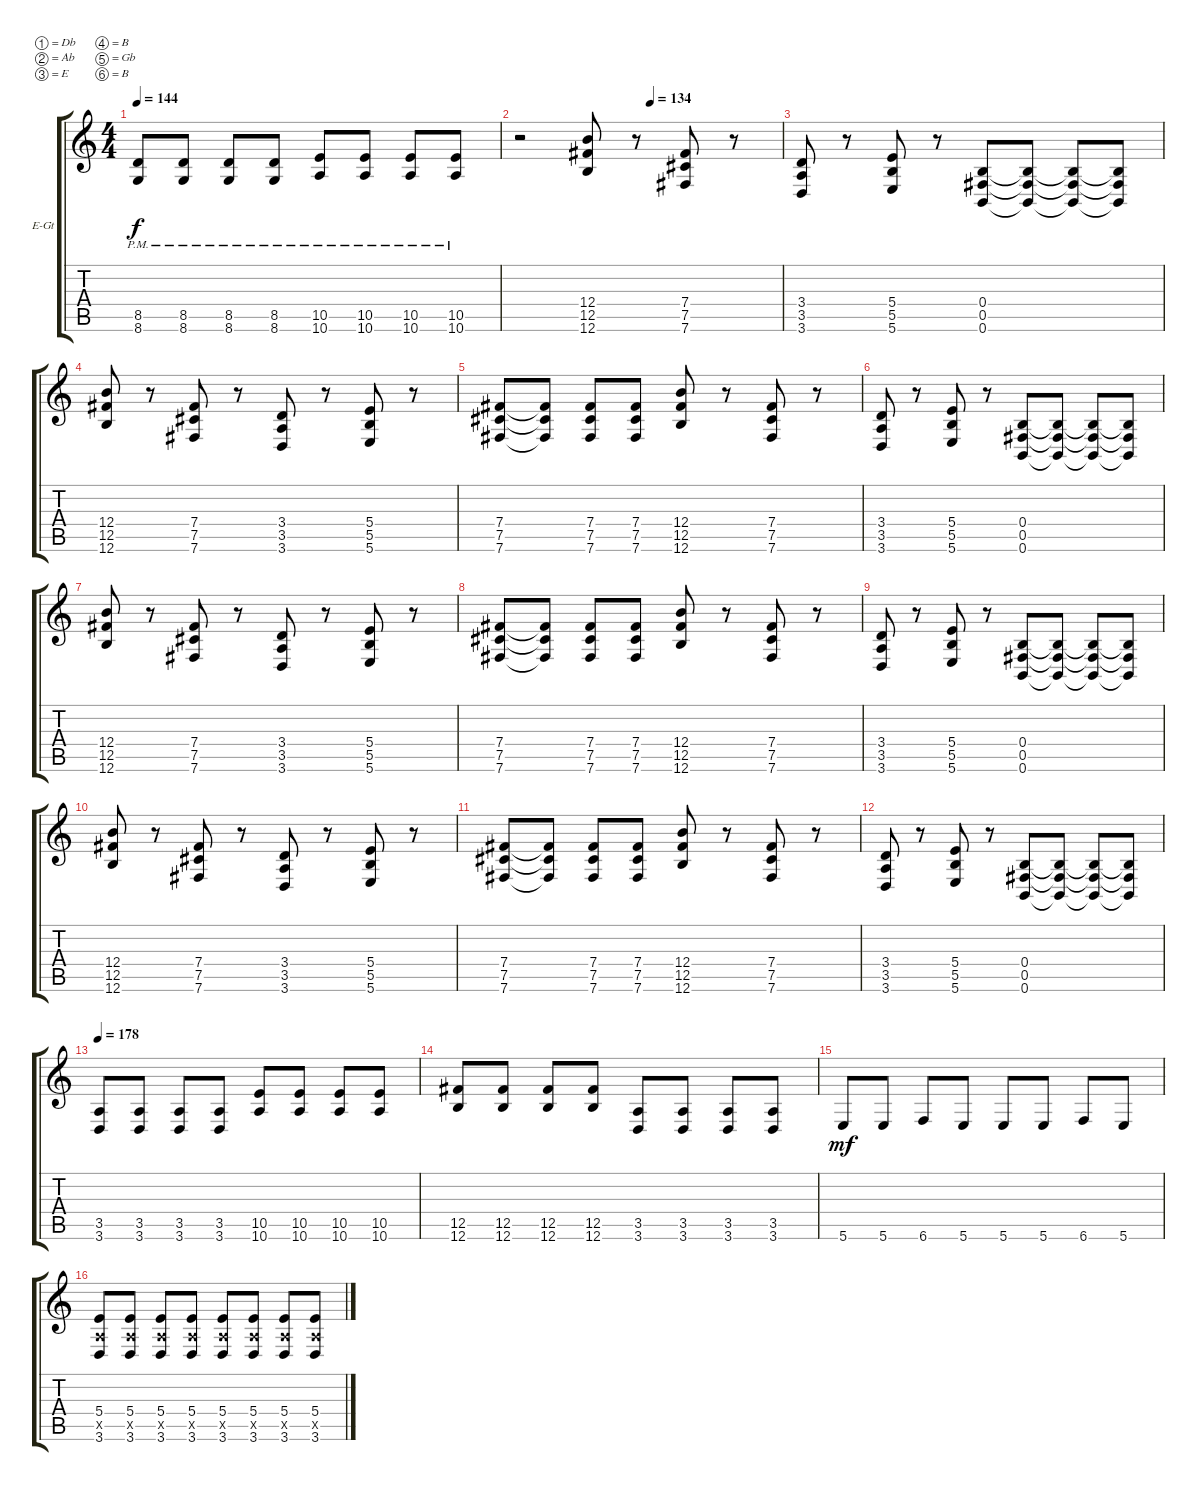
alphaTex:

\defaultSystemsLayout 4
\bracketExtendMode groupsimilarinstruments
\firstSystemTrackNameOrientation horizontal
\otherSystemsTrackNameOrientation horizontal
\track ("Electric Guitar" "E-Gt") {instrument distortionguitar}
\staff {score tabs}
\tuning (Db4 Ab3 E3 B2 Gb2 B1)
\ts (4 4)
\tempo 144
\clef g2
\ks c
(8.6{pm} 8.5{pm}).8{dy f} (8.5{pm} 8.6{pm}).8 (8.6{pm} 8.5{pm}).8 (8.5{pm} 8.6{pm}).8 (10.6{pm} 10.5{pm}).8 (10.5{pm} 10.6{pm}).8 (10.6{pm} 10.5{pm}).8 (10.5{pm} 10.6{pm}).8 |
\tempo (134 0.5)
r.2 (12.6 12.5 12.4).8 r.8 (7.6 7.5 7.4).8 r.8 |
(3.6 3.5 3.4).8 r.8 (5.6 5.5 5.4).8 r.8 (0.5 0.6 0.4).8 (0.6{t} 0.5{t} 0.4{t}).8 (0.6{t} 0.5{t} 0.4{t}).8 (0.5{t} 0.6{t} 0.4{t}).8 |
(12.6 12.5 12.4).8 r.8 (7.6 7.5 7.4).8 r.8 (3.6 3.5 3.4).8 r.8 (5.6 5.5 5.4).8 r.8 |
(7.5 7.6 7.4).8 (7.6{t} 7.5{t} 7.4{t}).8 (7.6 7.5 7.4).8 (7.5 7.6 7.4).8 (12.6 12.5 12.4).8 r.8 (7.5 7.6 7.4).8 r.8 |
(3.6 3.5 3.4).8 r.8 (5.6 5.5 5.4).8 r.8 (0.5 0.6 0.4).8 (0.6{t} 0.5{t} 0.4{t}).8 (0.6{t} 0.5{t} 0.4{t}).8 (0.5{t} 0.6{t} 0.4{t}).8 |
(12.6 12.5 12.4).8 r.8 (7.6 7.5 7.4).8 r.8 (3.6 3.5 3.4).8 r.8 (5.6 5.5 5.4).8 r.8 |
(7.5 7.6 7.4).8 (7.6{t} 7.5{t} 7.4{t}).8 (7.6 7.5 7.4).8 (7.5 7.6 7.4).8 (12.6 12.5 12.4).8 r.8 (7.5 7.6 7.4).8 r.8 |
(3.6 3.5 3.4).8 r.8 (5.6 5.5 5.4).8 r.8 (0.5 0.6 0.4).8 (0.6{t} 0.5{t} 0.4{t}).8 (0.6{t} 0.5{t} 0.4{t}).8 (0.5{t} 0.6{t} 0.4{t}).8 |
(12.6 12.5 12.4).8 r.8 (7.6 7.5 7.4).8 r.8 (3.6 3.5 3.4).8 r.8 (5.6 5.5 5.4).8 r.8 |
(7.5 7.6 7.4).8 (7.6{t} 7.5{t} 7.4{t}).8 (7.6 7.5 7.4).8 (7.5 7.6 7.4).8 (12.6 12.5 12.4).8 r.8 (7.5 7.6 7.4).8 r.8 |
(3.6 3.5 3.4).8 r.8 (5.6 5.5 5.4).8 r.8 (0.5 0.6 0.4).8 (0.6{t} 0.5{t} 0.4{t}).8 (0.6{t} 0.5{t} 0.4{t}).8 (0.5{t} 0.6{t} 0.4{t}).8 |
\tempo 178
(3.6 3.5).8 (3.5 3.6).8 (3.6 3.5).8 (3.5 3.6).8 (10.6 10.5).8 (10.6 10.5).8 (10.6 10.5).8 (10.6 10.5).8 |
(12.5 12.6).8 (12.6 12.5).8 (12.5 12.6).8 (12.6 12.5).8 (3.6 3.5).8 (3.5 3.6).8 (3.6 3.5).8 (3.5 3.6).8 |
5.6.8{dy mf} 5.6.8 6.6.8 5.6.8 5.6.8 5.6.8 6.6.8 5.6.8 |
(3.6 3.5{x} 5.4).8 (3.6 3.5{x} 5.4).8 (3.6 3.5{x} 5.4).8 (3.6 3.5{x} 5.4).8 (3.6 3.5{x} 5.4).8 (3.6 3.5{x} 5.4).8 (3.6 3.5{x} 5.4).8 (3.6 3.5{x} 5.4).8
